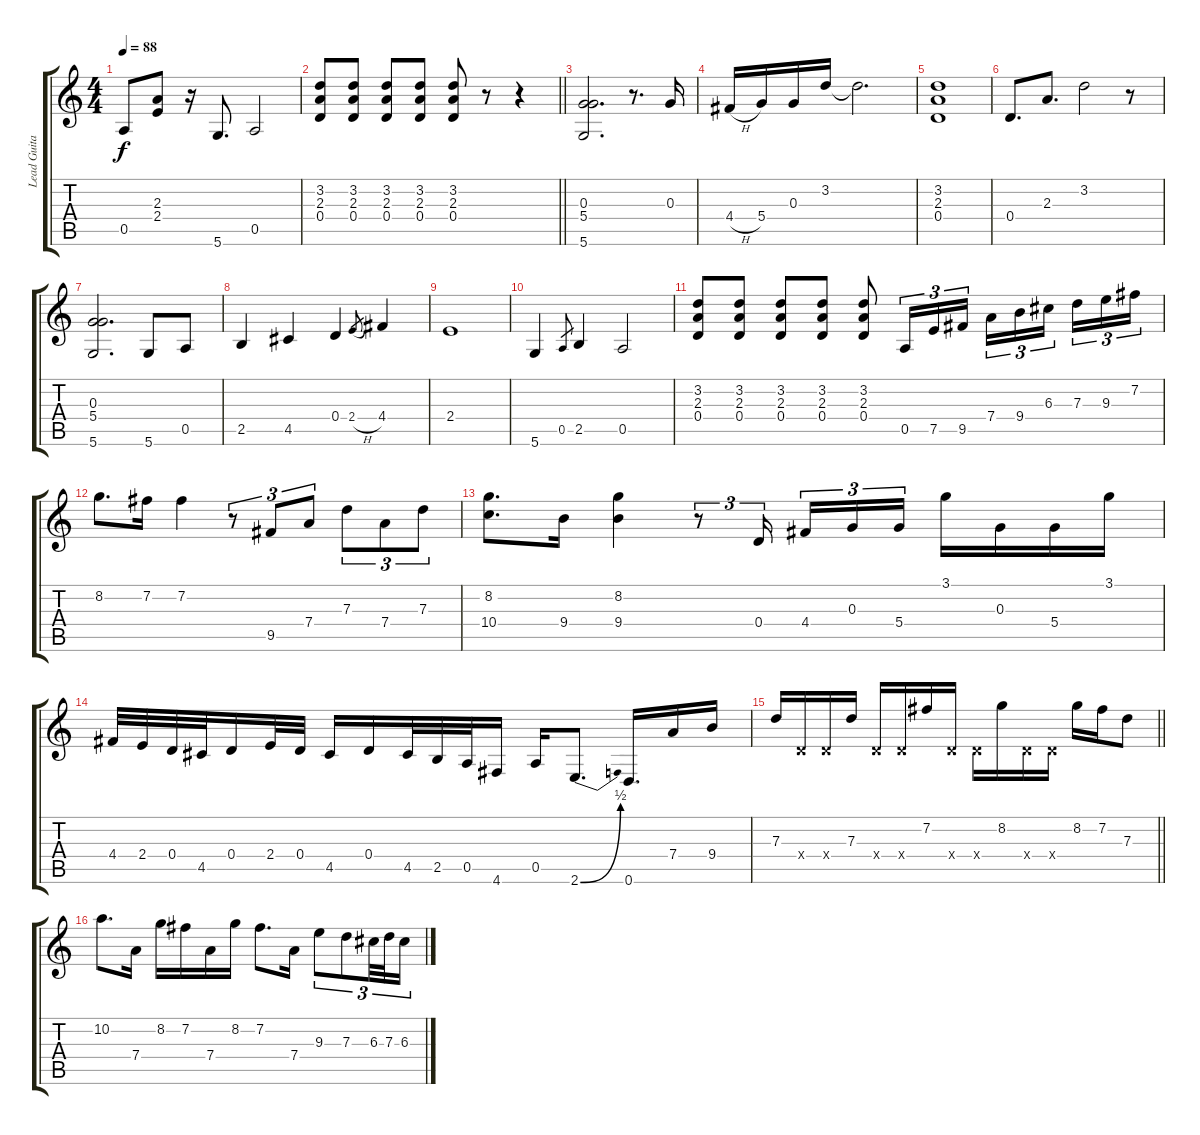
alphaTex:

\track ("Lead Guitar 1" "Lead Guita") {instrument electricguitarclean}
\staff {score tabs}
\tuning (E4 B3 G3 D3 A2 D2) {hide}
\ts (4 4)
\tempo 88
\clef g2
\ks c
0.5.8{dy f} (2.3 2.4).8 r.16 5.6.8{d} 0.5.2 |
\barLineRight lightlight
(3.2 2.3 0.4).8 (3.2 2.3 0.4).8 (3.2 2.3 0.4).8 (3.2 2.3 0.4).8 (3.2 2.3 0.4).8 r.8 r.4 |
(0.3 5.4 5.6).2{d} r.8{d} 0.3.16 |
4.4{h}.16 5.4.16 0.3.16 3.2.16 3.2{t}.2{d} |
(3.2 2.3 0.4).1 |
0.4.8{d} 2.3.8{d} 3.2.2 r.8 |
(0.3 5.4 5.6).2{d} 5.6.8 0.5.8 |
2.5.4 4.5.4 0.4.4 2.4{h}.8{gr} 4.4.4 |
2.4.1 |
5.6.4 0.5.8{gr} 2.5.4 0.5.2 |
(3.2 2.3 0.4).8 (3.2 2.3 0.4).8 (3.2 2.3 0.4).8 (3.2 2.3 0.4).8 (3.2 2.3 0.4).8 0.5.16{tu (3 2)} 7.5.16{tu (3 2)} 9.5.16{tu (3 2)} 7.4.16{tu (3 2)} 9.4.16{tu (3 2)} 6.3.16{tu (3 2) beam splitsecondary} 7.3.16{tu (3 2)} 9.3.16{tu (3 2)} 7.2.16{tu (3 2)} |
8.2.8{d} 7.2.16 7.2.4 r.8{tu (3 2)} 9.5.8{tu (3 2)} 7.4.8{tu (3 2)} 7.3.8{tu (3 2)} 7.4.8{tu (3 2)} 7.3.8{tu (3 2)} |
(8.2 10.4).8{d} 9.4.16 (8.2 9.4).4 r.8{tu (3 2)} 0.4.16{tu (3 2) beam splitsecondary} 4.4.16{tu (3 2)} 0.3.16{tu (3 2)} 5.4.16{tu (3 2)} 3.1.16 0.3.16 5.4.16 3.1.16 |
4.4.32 2.4.32 0.4.32 4.5.32 0.4.16 2.4.32 0.4.32 4.5.16 0.4.16 4.5.32 2.5.32 0.5.32 4.6.16 0.5.16 2.6{be (bend 0 0 60 2)}.8{d} 0.6.16{d} 7.4.16 9.4.16 |
\barLineRight lightlight
7.3.16 0.4{x}.16 0.4{x}.16 7.3.16 0.4{x}.16 0.4{x}.16 7.2.16 0.4{x}.16 0.4{x}.16 8.2.16 0.4{x}.16 0.4{x}.16 8.2.16 7.2.16 7.3.8 |
10.2.8{d} 7.4.16 8.2.16 7.2.16 7.4.16 8.2.16 7.2.8{d} 7.4.16 9.3.8{tu (3 2)} 7.3.8{tu (3 2)} 6.3.32{tu (3 2)} 7.3.32{tu (3 2)} 6.3.16{tu (3 2)}
